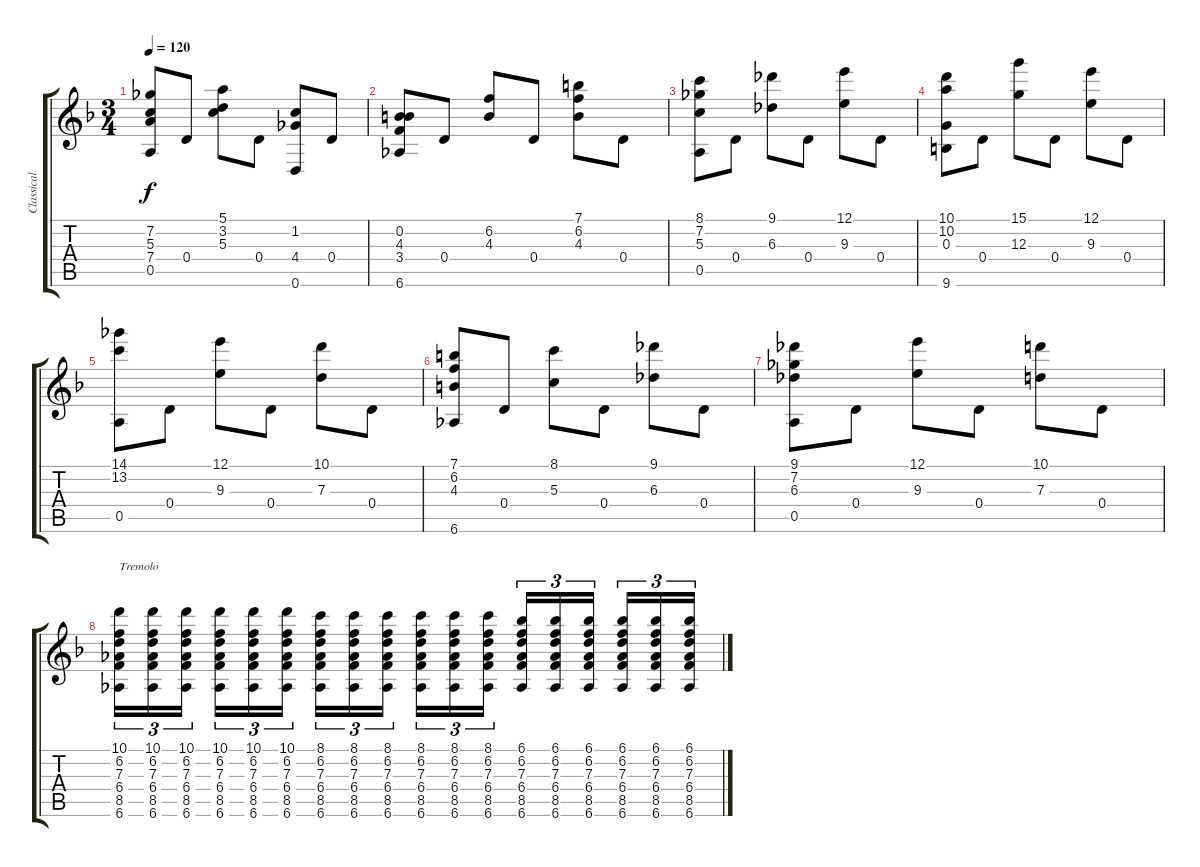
\track ("Classical Guitar" "Classical ") {instrument acousticguitarnylon}
\staff {score tabs}
\tuning (E4 B3 G3 D3 A2 D2) {hide}
\ts (3 4)
\tempo 120
\clef g2
\ks dminor
(7.2 5.3 7.4 0.5).8{dy f} 0.4.8 (5.1 3.2 5.3).8 0.4.8 (1.2 4.4 0.6).8 0.4.8 |
(0.2 4.3 3.4 6.6).8 0.4.8 (6.2 4.3).8 0.4.8 (7.1 6.2 4.3).8 0.4.8 |
(8.1 7.2 5.3 0.5).8 0.4.8 (9.1 6.3).8 0.4.8 (12.1 9.3).8 0.4.8 |
(10.1 10.2 0.3 9.6).8 0.4.8 (15.1 12.3).8 0.4.8 (12.1 9.3).8 0.4.8 |
(14.1 13.2 0.5).8 0.4.8 (12.1 9.3).8 0.4.8 (10.1 7.3).8 0.4.8 |
(7.1 6.2 4.3 6.6).8 0.4.8 (8.1 5.3).8 0.4.8 (9.1 6.3).8 0.4.8 |
(9.1 7.2 6.3 0.5).8 0.4.8 (12.1 9.3).8 0.4.8 (10.1 7.3).8 0.4.8 |
(10.1 6.2 7.3 6.4 8.5 6.6).16{tu (3 2) txt "Tremolo"} (10.1 6.2 7.3 6.4 8.5 6.6).16{tu (3 2)} (10.1 6.2 7.3 6.4 8.5 6.6).16{tu (3 2)} (10.1 6.2 7.3 6.4 8.5 6.6).16{tu (3 2)} (10.1 6.2 7.3 6.4 8.5 6.6).16{tu (3 2)} (10.1 6.2 7.3 6.4 8.5 6.6).16{tu (3 2)} (8.1 6.2 7.3 6.4 8.5 6.6).16{tu (3 2)} (8.1 6.2 7.3 6.4 8.5 6.6).16{tu (3 2)} (8.1 6.2 7.3 6.4 8.5 6.6).16{tu (3 2)} (8.1 6.2 7.3 6.4 8.5 6.6).16{tu (3 2)} (8.1 6.2 7.3 6.4 8.5 6.6).16{tu (3 2)} (8.1 6.2 7.3 6.4 8.5 6.6).16{tu (3 2)} (6.1 6.2 7.3 6.4 8.5 6.6).16{tu (3 2)} (6.1 6.2 7.3 6.4 8.5 6.6).16{tu (3 2)} (6.1 6.2 7.3 6.4 8.5 6.6).16{tu (3 2)} (6.1 6.2 7.3 6.4 8.5 6.6).16{tu (3 2)} (6.1 6.2 7.3 6.4 8.5 6.6).16{tu (3 2)} (6.1 6.2 7.3 6.4 8.5 6.6).16{tu (3 2)}
